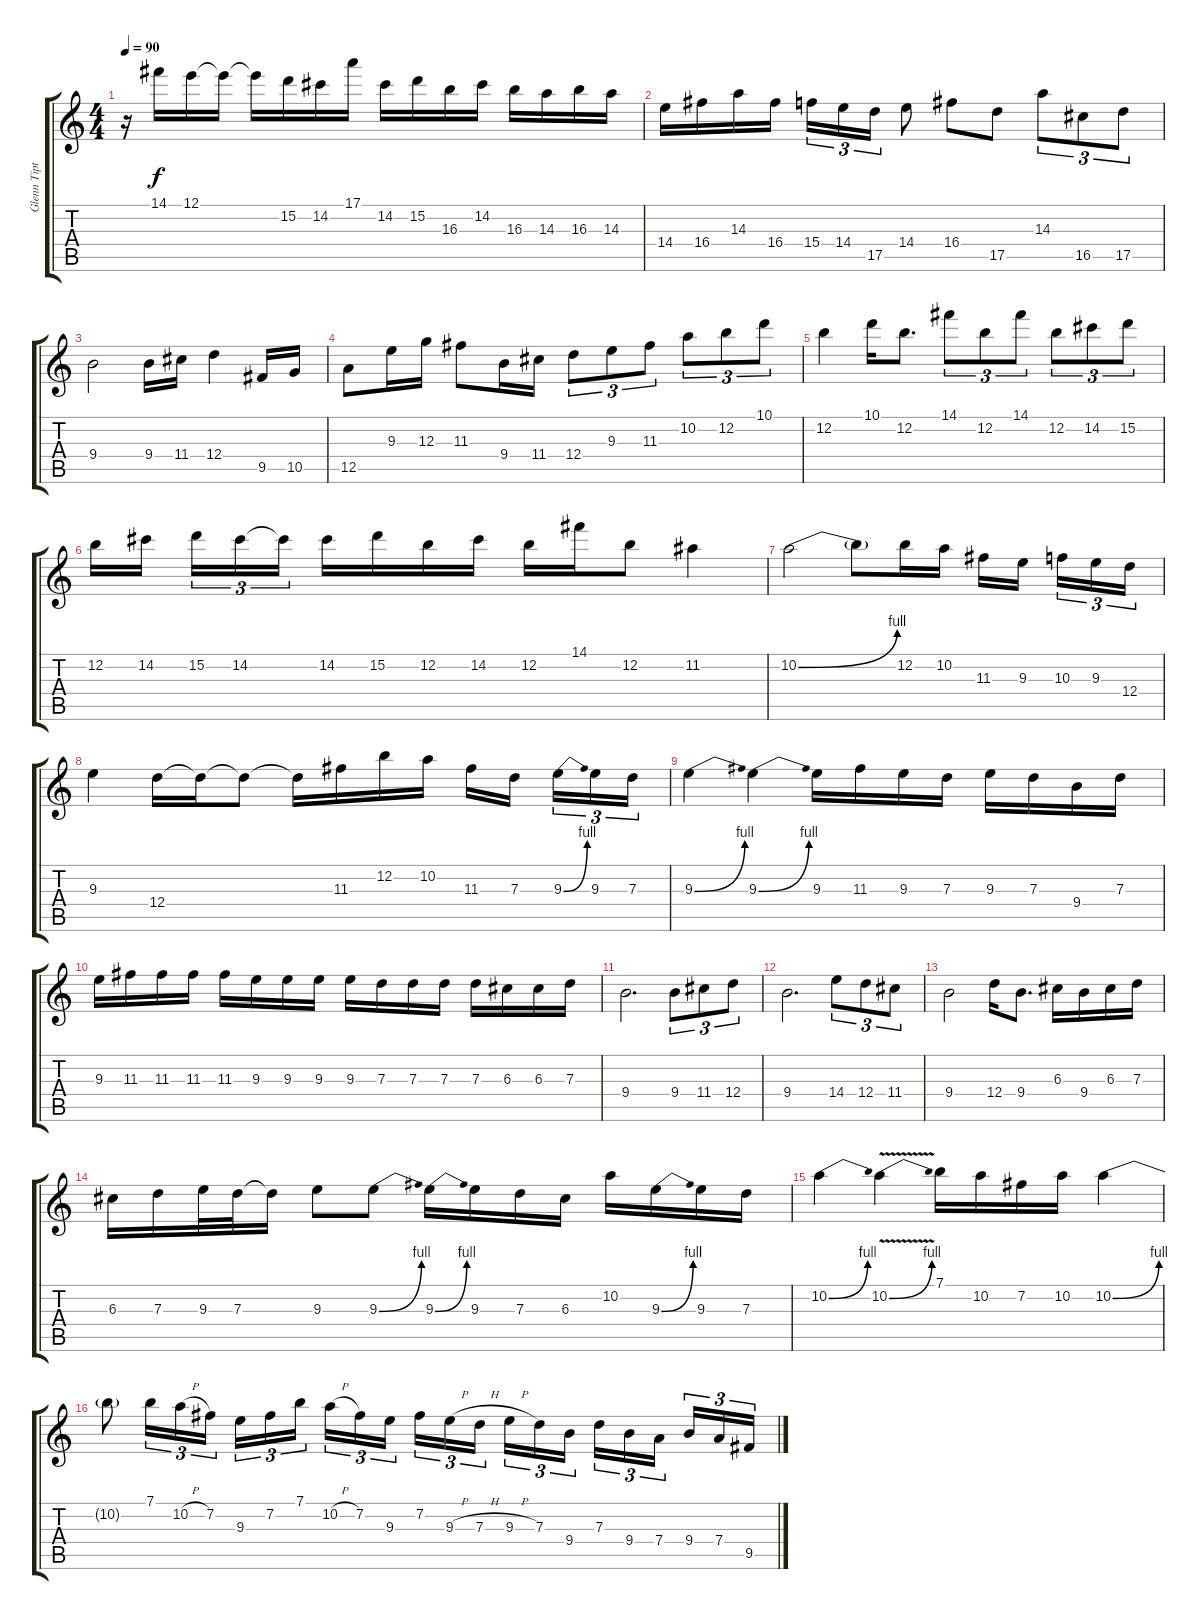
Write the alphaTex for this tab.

\track ("Glenn Tipton" "Glenn Tipt") {instrument acousticguitarnylon}
\staff {score tabs}
\tuning (E4 B3 G3 D3 A2 E2) {hide}
\ts (4 4)
\tempo 90
\clef g2
\ks c
r.16{dy f} 14.1.16 12.1.16 12.1{t}.16 12.1{t}.16 15.2.16 14.2.16 17.1.16 14.2.16 15.2.16 16.3.16 14.2.16 16.3.16 14.3.16 16.3.16 14.3.16 |
14.4.16 16.4.16 14.3.16 16.4.16 15.4.16{tu (3 2)} 14.4.16{tu (3 2)} 17.5.16{tu (3 2)} 14.4.8 16.4.8 17.5.8 14.3.8{tu (3 2)} 16.5.8{tu (3 2)} 17.5.8{tu (3 2)} |
9.4.2 9.4.16 11.4.16 12.4.4 9.5.16 10.5.16 |
12.5.8 9.3.16 12.3.16 11.3.8 9.4.16 11.4.16 12.4.8{tu (3 2)} 9.3.8{tu (3 2)} 11.3.8{tu (3 2)} 10.2.8{tu (3 2)} 12.2.8{tu (3 2)} 10.1.8{tu (3 2)} |
12.2.4 10.1.16 12.2.8{d} 14.1.8{tu (3 2)} 12.2.8{tu (3 2)} 14.1.8{tu (3 2)} 12.2.8{tu (3 2)} 14.2.8{tu (3 2)} 15.2.8{tu (3 2)} |
12.2.16 14.2.16{beam splitsecondary} 15.2.16{tu (3 2)} 14.2.16{tu (3 2)} 14.2{t}.16{tu (3 2)} 14.2.16 15.2.16 12.2.16 14.2.16 12.2.16 14.1.16 12.2.8 11.2.4 |
10.2{be (bend 0 0 60 4)}.2 10.2{t}.8 12.2.16 10.2.16 11.3.16 9.3.16{beam splitsecondary} 10.3.16{tu (3 2)} 9.3.16{tu (3 2)} 12.4.16{tu (3 2)} |
9.3.4 12.4.16 12.4{t}.16 12.4{t}.8 12.4{t}.16 11.3.16 12.2.16 10.2.16 11.3.16 7.3.16{beam splitsecondary} 9.3{be (bend 0 0 60 4)}.16{tu (3 2)} 9.3.16{tu (3 2)} 7.3.16{tu (3 2)} |
9.3{be (bend 0 0 60 4)}.4 9.3{be (bend 0 0 60 4)}.4 9.3.16 11.3.16 9.3.16 7.3.16 9.3.16 7.3.16 9.4.16 7.3.16 |
9.3.16 11.3.16 11.3.16 11.3.16 11.3.16 9.3.16 9.3.16 9.3.16 9.3.16 7.3.16 7.3.16 7.3.16 7.3.16 6.3.16 6.3.16 7.3.16 |
9.4.2{d} 9.4.8{tu (3 2)} 11.4.8{tu (3 2)} 12.4.8{tu (3 2)} |
9.4.2{d} 14.4.8{tu (3 2)} 12.4.8{tu (3 2)} 11.4.8{tu (3 2)} |
9.4.2 12.4.16 9.4.8{d} 6.3.16 9.4.16 6.3.16 7.3.16 |
6.3.16 7.3.16 9.3.32 7.3.32 7.3{t}.16 9.3.8 9.3{be (bend 0 0 60 4)}.8 9.3{be (bend 0 0 60 4)}.16 9.3.16 7.3.16 6.3.16 10.2.16 9.3{be (bend 0 0 60 4)}.16 9.3.16 7.3.16 |
10.2{be (bend 0 0 60 4)}.4 10.2{be (bend 0 0 60 4) v}.4 7.1.16 10.2.16 7.2.16 10.2.16 10.2{be (bend 0 0 60 4)}.4 |
10.2{t}.8 7.1.16{tu (3 2)} 10.2{h}.16{tu (3 2)} 7.2.16{tu (3 2)} 9.3.16{tu (3 2)} 7.2.16{tu (3 2)} 7.1.16{tu (3 2) beam splitsecondary} 10.2{h}.16{tu (3 2)} 7.2.16{tu (3 2)} 9.3.16{tu (3 2)} 7.2.16{tu (3 2)} 9.3{h}.16{tu (3 2)} 7.3{h}.16{tu (3 2) beam splitsecondary} 9.3{h}.16{tu (3 2)} 7.3.16{tu (3 2)} 9.4.16{tu (3 2)} 7.3.16{tu (3 2)} 9.4.16{tu (3 2)} 7.4.16{tu (3 2) beam splitsecondary} 9.4.16{tu (3 2)} 7.4.16{tu (3 2)} 9.5.16{tu (3 2)}
